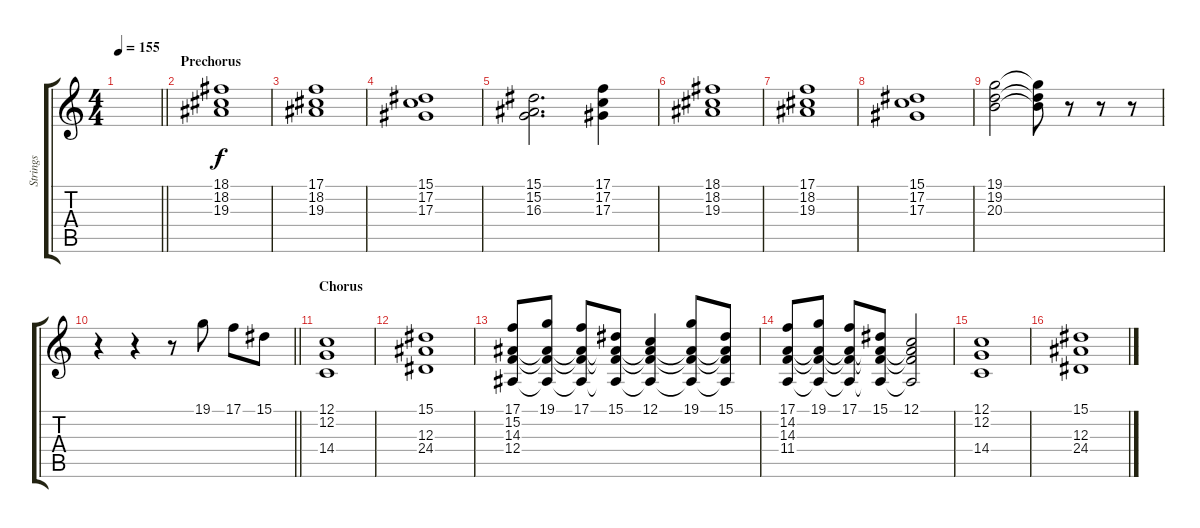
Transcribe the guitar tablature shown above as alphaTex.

\track ("Strings" "Strings") {instrument stringensemble1}
\staff {score tabs}
\tuning (C4 G3 Eb3 Bb2 F2 C2) {hide}
\ts (4 4)
\tempo 155
\clef g2
\barLineRight lightlight
\ks c
|
\section ("" "Prechorus")
(18.1 18.2 19.3).1 |
(17.1 18.2 19.3).1 |
(15.1 17.2 17.3).1 |
(15.1 15.2 16.3).2{d} (17.1 17.2 17.3).4 |
(18.1 18.2 19.3).1 |
(17.1 18.2 19.3).1 |
(15.1 17.2 17.3).1 |
(19.1 19.2 20.3).2 (19.1{t} 19.2{t} 20.3{t}).8 r.8 r.8 r.8 |
\barLineRight lightlight
r.4 r.4 r.8 19.1.8 17.1.8 15.1.8 |
\section ("" "Chorus")
(12.1 12.2 14.4).1 |
(15.1 12.3 24.4).1 |
(17.1 15.2 14.3 12.4).8 (19.1 15.2{t} 14.3{t} 12.4{t}).8 (17.1 15.2{t} 14.3{t} 12.4{t}).8 (15.1 15.2{t} 14.3{t} 12.4{t}).8 (12.1 15.2{t} 14.3{t} 12.4{t}).4 (19.1 15.2{t} 14.3{t} 12.4{t}).8 (15.1 15.2{t} 14.3{t} 12.4{t}).8 |
(17.1 14.2 14.3 11.4).8 (19.1 14.2{t} 14.3{t} 11.4{t}).8 (17.1 14.2{t} 14.3{t} 11.4{t}).8 (15.1 14.2{t} 14.3{t} 11.4{t}).8 (12.1 14.2{t} 14.3{t} 11.4{t}).2 |
(12.1 12.2 14.4).1 |
(15.1 12.3 24.4).1
